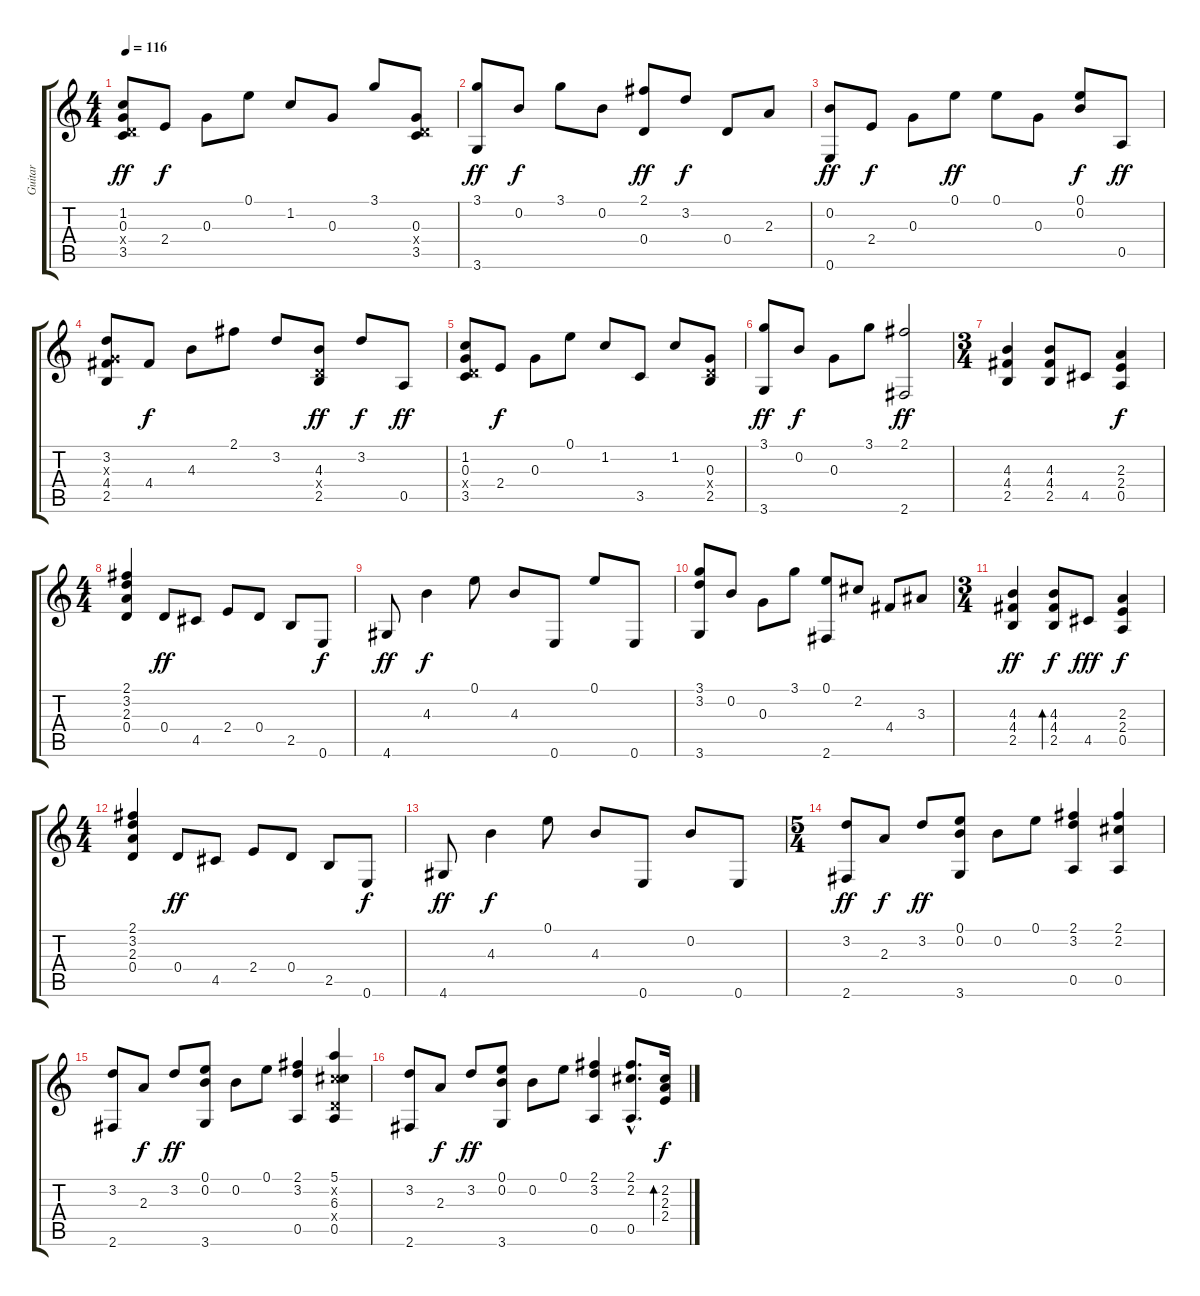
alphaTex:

\track ("Guitar" "Guitar") {instrument acousticguitarnylon}
\staff {score tabs}
\tuning (E4 B3 G3 D3 A2 E2) {hide}
\ts (4 4)
\tempo 116
\clef g2
\ks c
(1.2 0.3 0.4{x} 3.5).8{dy ff} 2.4.8{dy f balance 6} 0.3.8 0.1.8{balance 7} 1.2.8{balance 8} 0.3.8 3.1.8 (0.3 0.4{x} 3.5).8 |
(3.1 3.6).8{dy ff balance 9} 0.2.8{dy f} 3.1.8{balance 10} 0.2.8 (2.1 0.4).8{dy ff balance 11} 3.2.8{dy f} 0.4.8{balance 12} 2.3.8 |
(0.2 0.6).8{dy ff} 2.4.8{dy f} 0.3.8{balance 13} 0.1.8{dy ff balance 14} 0.1.8 0.3.8{balance 14} (0.1 0.2).8{dy f} 0.5.8{dy ff} |
(3.2 0.3{x} 4.4 2.5).8 4.4.8{dy f} 4.3.8 2.1.8 3.2.8 (4.3 0.4{x} 2.5).8{dy ff} 3.2.8{dy f balance 15} 0.5.8{dy ff} |
(1.2 0.3 0.4{x} 3.5).8{balance 16} 2.4.8{dy f} 0.3.8 0.1.8 1.2.8 3.5.8 1.2.8 (0.3 0.4{x} 2.5).8 |
(3.1 3.6).8{dy ff} 0.2.8{dy f} 0.3.8 3.1.8 (2.1 2.6).2{dy ff} |
\ts (3 4)
(4.3 4.4 2.5).4 (4.3 4.4 2.5).8 4.5.8 (2.3 2.4 0.5).4{dy f} |
\ts (4 4)
(2.1 3.2 2.3 0.4).4 0.4.8{dy ff} 4.5.8 2.4.8 0.4.8 2.5.8 0.6.8{dy f} |
4.6.8{dy ff} 4.3.4{dy f} 0.1.8 4.3.8 0.6.8 0.1.8 0.6.8 |
(3.1 3.2 3.6).8 0.2.8 0.3.8 3.1.8 (0.1 2.6).8 2.2.8 4.4.8 3.3.8 |
\ts (3 4)
(4.3 4.4 2.5).4{dy ff} (4.3 4.4 2.5).8{bd 120 dy f balance 15} 4.5.8{dy fff} (2.3 2.4 0.5).4{dy f balance 14} |
\ts (4 4)
(2.1 3.2 2.3 0.4).4 0.4.8{dy ff balance 13} 4.5.8 2.4.8{balance 12} 0.4.8 2.5.8{balance 11} 0.6.8{dy f} |
4.6.8{dy ff} 4.3.4{dy f balance 10} 0.1.8 4.3.8{balance 9} 0.6.8 0.2.8{balance 8} 0.6.8 |
\ts (5 4)
(3.2 2.6).8{dy ff balance 7} 2.3.8{dy f} 3.2.8{dy ff} (0.1 0.2 3.6).8{balance 6} 0.2.8 0.1.8 (2.1 3.2 0.5).4{balance 5} (2.1 2.2 0.5).4{balance 4} |
(3.2 2.6).8 2.3.8{dy f balance 3} 3.2.8{dy ff} (0.1 0.2 3.6).8 0.2.8{balance 2} 0.1.8 (2.1 3.2 0.5).4 (5.1 2.2{x} 6.3 0.4{x} 0.5).4 |
(3.2 2.6).8 2.3.8{dy f} 3.2.8{dy ff} (0.1 0.2 3.6).8 0.2.8 0.1.8 (2.1 3.2 0.5).4 (2.1{hac} 2.2{hac} 0.5{hac}).8{d} (2.2 2.3 2.4).16{bd 240 dy f}
